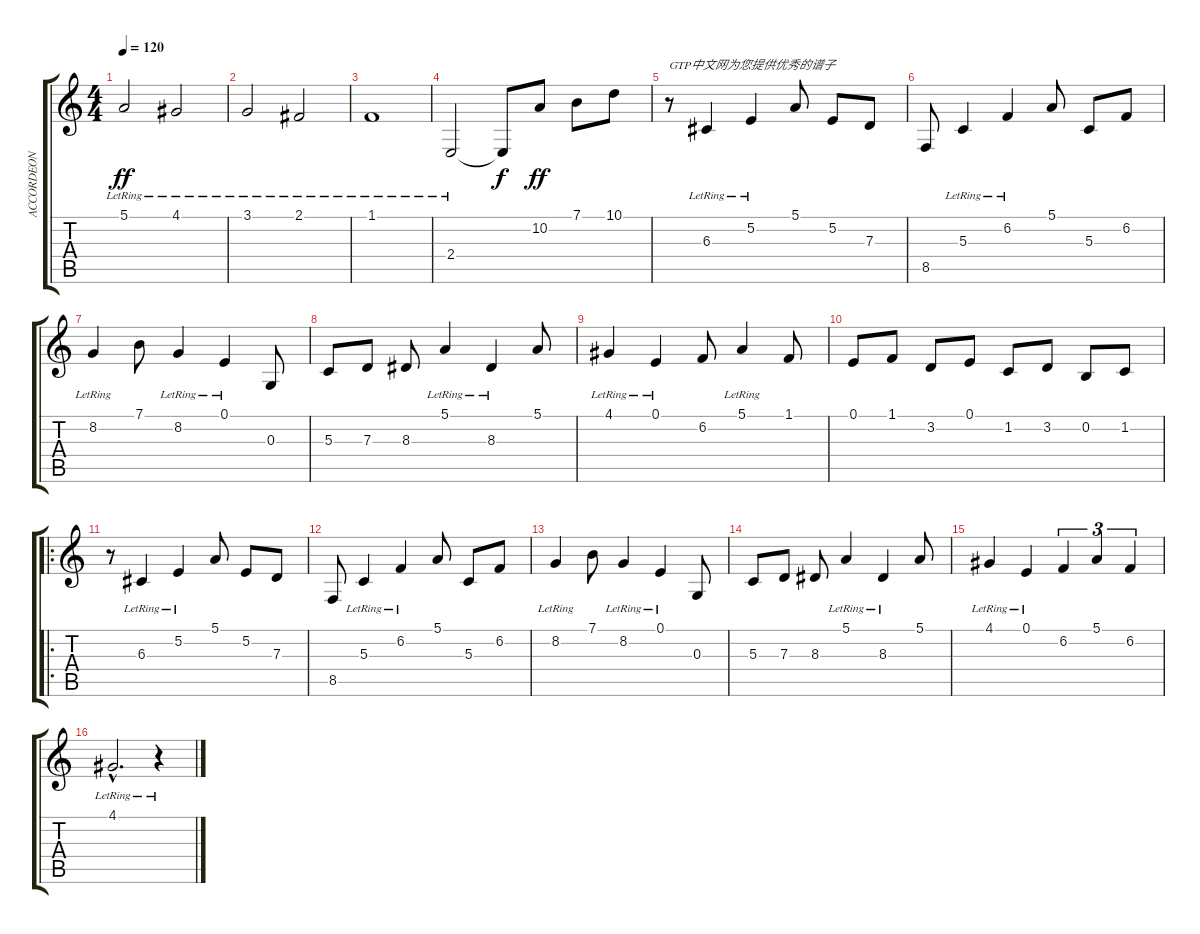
\track ("ACCORDEON" "ACCORDEON") {instrument accordion}
\staff {score tabs}
\tuning (E4 B3 G3 D3 A2 E2) {hide}
\ts (4 4)
\tempo 120
\clef g2
\ks c
5.1{lr}.2{dy ff instrument accordion} 4.1{lr}.2 |
3.1{lr}.2 2.1{lr}.2 |
1.1{lr}.1 |
2.4{lr}.2 2.4{t}.8{dy f} 10.2.8{dy ff} 7.1.8 10.1.8 |
r.8{txt "GTP中文网为您提供优秀的谱子"} 6.3{lr}.4 5.2{lr}.4 5.1.8 5.2.8 7.3.8 |
8.5.8 5.3{lr}.4 6.2{lr}.4 5.1.8 5.3.8 6.2.8 |
8.2{lr}.4 7.1.8 8.2{lr}.4 0.1{lr}.4 0.3.8 |
5.3.8 7.3.8 8.3.8 5.1{lr}.4 8.3{lr}.4 5.1.8 |
4.1{lr}.4 0.1{lr}.4 6.2.8 5.1{lr}.4 1.1.8 |
0.1.8 1.1.8 3.2.8 0.1.8 1.2.8 3.2.8 0.2.8 1.2.8 |
\ro
r.8 6.3{lr}.4 5.2{lr}.4 5.1.8 5.2.8 7.3.8 |
8.5.8 5.3{lr}.4 6.2{lr}.4 5.1.8 5.3.8 6.2.8 |
8.2{lr}.4 7.1.8 8.2{lr}.4 0.1{lr}.4 0.3.8 |
5.3.8 7.3.8 8.3.8 5.1{lr}.4 8.3{lr}.4 5.1.8 |
4.1{lr}.4 0.1{lr}.4 6.2.4{tu (3 2)} 5.1.4{tu (3 2)} 6.2.4{tu (3 2)} |
4.1{hac lr}.2{d} r.4
